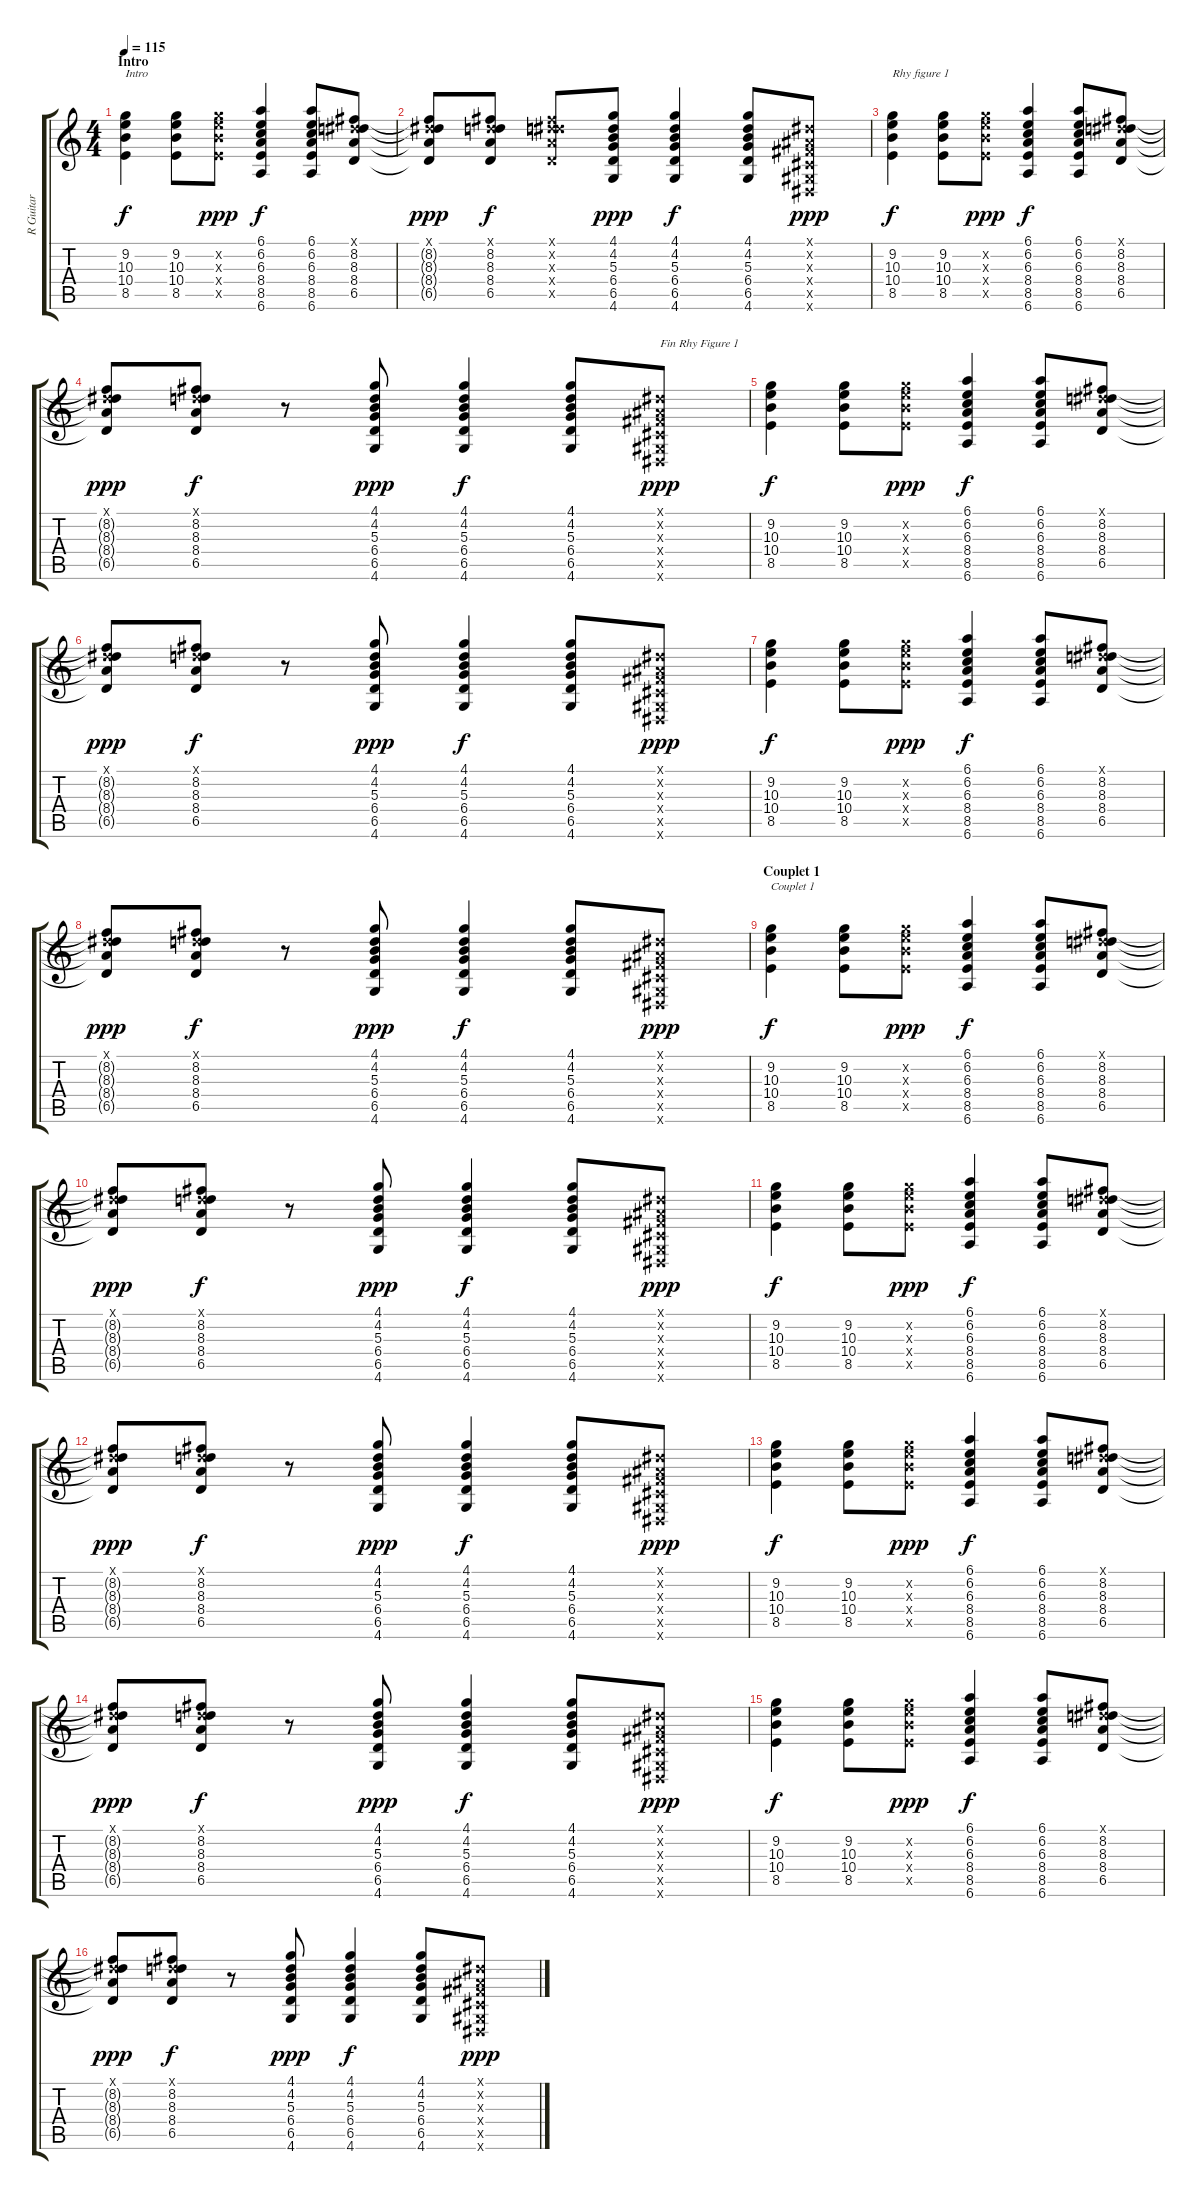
\track ("R Guitar" "R Guitar") {instrument electricguitarmuted}
\staff {score tabs}
\tuning (Eb4 Bb3 Gb3 Db3 Ab2 Eb2) {hide}
\ts (4 4)
\section ("" "Intro")
\tempo 115
\clef g2
\ks c
(9.2 10.3 10.4 8.5).4{txt "Intro" dy f instrument electricguitarmuted} (9.2 10.3 10.4 8.5).8 (9.2{x} 10.3{x} 10.4{x} 8.5{x}).8{dy ppp} (6.1 6.2 6.3 8.4 8.5 6.6).4{dy f} (6.1 6.2 6.3 8.4 8.5 6.6).8 (0.1{x} 8.2 8.3 8.4 6.5).8 |
(0.1{x} 8.2{t} 8.3{t} 8.4{t} 6.5{t}).8{dy ppp} (0.1{x} 8.2 8.3 8.4 6.5).8{dy f} (0.1{x} 8.2{x} 8.3{x} 8.4{x} 6.5{x}).8 (4.1 4.2 5.3 6.4 6.5 4.6).8{dy ppp} (4.1 4.2 5.3 6.4 6.5 4.6).4{dy f} (4.1 4.2 5.3 6.4 6.5 4.6).8 (0.1{x} 0.2{x} 0.3{x} 0.4{x} 0.5{x} 0.6{x}).8{dy ppp} |
(9.2 10.3 10.4 8.5).4{txt "Rhy figure 1" dy f} (9.2 10.3 10.4 8.5).8 (9.2{x} 10.3{x} 10.4{x} 8.5{x}).8{dy ppp} (6.1 6.2 6.3 8.4 8.5 6.6).4{dy f} (6.1 6.2 6.3 8.4 8.5 6.6).8 (0.1{x} 8.2 8.3 8.4 6.5).8 |
(0.1{x} 8.2{t} 8.3{t} 8.4{t} 6.5{t}).8{dy ppp} (0.1{x} 8.2 8.3 8.4 6.5).8{dy f} r.8 (4.1 4.2 5.3 6.4 6.5 4.6).8{dy ppp} (4.1 4.2 5.3 6.4 6.5 4.6).4{dy f} (4.1 4.2 5.3 6.4 6.5 4.6).8 (0.1{x} 0.2{x} 0.3{x} 0.4{x} 0.5{x} 0.6{x}).8{txt "Fin Rhy Figure 1" dy ppp} |
(9.2 10.3 10.4 8.5).4{dy f} (9.2 10.3 10.4 8.5).8 (9.2{x} 10.3{x} 10.4{x} 8.5{x}).8{dy ppp} (6.1 6.2 6.3 8.4 8.5 6.6).4{dy f} (6.1 6.2 6.3 8.4 8.5 6.6).8 (0.1{x} 8.2 8.3 8.4 6.5).8 |
(0.1{x} 8.2{t} 8.3{t} 8.4{t} 6.5{t}).8{dy ppp} (0.1{x} 8.2 8.3 8.4 6.5).8{dy f} r.8 (4.1 4.2 5.3 6.4 6.5 4.6).8{dy ppp} (4.1 4.2 5.3 6.4 6.5 4.6).4{dy f} (4.1 4.2 5.3 6.4 6.5 4.6).8 (0.1{x} 0.2{x} 0.3{x} 0.4{x} 0.5{x} 0.6{x}).8{dy ppp} |
(9.2 10.3 10.4 8.5).4{dy f} (9.2 10.3 10.4 8.5).8 (9.2{x} 10.3{x} 10.4{x} 8.5{x}).8{dy ppp} (6.1 6.2 6.3 8.4 8.5 6.6).4{dy f} (6.1 6.2 6.3 8.4 8.5 6.6).8 (0.1{x} 8.2 8.3 8.4 6.5).8 |
(0.1{x} 8.2{t} 8.3{t} 8.4{t} 6.5{t}).8{dy ppp} (0.1{x} 8.2 8.3 8.4 6.5).8{dy f} r.8 (4.1 4.2 5.3 6.4 6.5 4.6).8{dy ppp} (4.1 4.2 5.3 6.4 6.5 4.6).4{dy f} (4.1 4.2 5.3 6.4 6.5 4.6).8 (0.1{x} 0.2{x} 0.3{x} 0.4{x} 0.5{x} 0.6{x}).8{dy ppp} |
\section ("" "Couplet 1")
(9.2 10.3 10.4 8.5).4{txt "Couplet 1" dy f} (9.2 10.3 10.4 8.5).8 (9.2{x} 10.3{x} 10.4{x} 8.5{x}).8{dy ppp} (6.1 6.2 6.3 8.4 8.5 6.6).4{dy f} (6.1 6.2 6.3 8.4 8.5 6.6).8 (0.1{x} 8.2 8.3 8.4 6.5).8 |
(0.1{x} 8.2{t} 8.3{t} 8.4{t} 6.5{t}).8{dy ppp} (0.1{x} 8.2 8.3 8.4 6.5).8{dy f} r.8 (4.1 4.2 5.3 6.4 6.5 4.6).8{dy ppp} (4.1 4.2 5.3 6.4 6.5 4.6).4{dy f} (4.1 4.2 5.3 6.4 6.5 4.6).8 (0.1{x} 0.2{x} 0.3{x} 0.4{x} 0.5{x} 0.6{x}).8{dy ppp} |
(9.2 10.3 10.4 8.5).4{dy f} (9.2 10.3 10.4 8.5).8 (9.2{x} 10.3{x} 10.4{x} 8.5{x}).8{dy ppp} (6.1 6.2 6.3 8.4 8.5 6.6).4{dy f} (6.1 6.2 6.3 8.4 8.5 6.6).8 (0.1{x} 8.2 8.3 8.4 6.5).8 |
(0.1{x} 8.2{t} 8.3{t} 8.4{t} 6.5{t}).8{dy ppp} (0.1{x} 8.2 8.3 8.4 6.5).8{dy f} r.8 (4.1 4.2 5.3 6.4 6.5 4.6).8{dy ppp} (4.1 4.2 5.3 6.4 6.5 4.6).4{dy f} (4.1 4.2 5.3 6.4 6.5 4.6).8 (0.1{x} 0.2{x} 0.3{x} 0.4{x} 0.5{x} 0.6{x}).8{dy ppp} |
(9.2 10.3 10.4 8.5).4{dy f} (9.2 10.3 10.4 8.5).8 (9.2{x} 10.3{x} 10.4{x} 8.5{x}).8{dy ppp} (6.1 6.2 6.3 8.4 8.5 6.6).4{dy f} (6.1 6.2 6.3 8.4 8.5 6.6).8 (0.1{x} 8.2 8.3 8.4 6.5).8 |
(0.1{x} 8.2{t} 8.3{t} 8.4{t} 6.5{t}).8{dy ppp} (0.1{x} 8.2 8.3 8.4 6.5).8{dy f} r.8 (4.1 4.2 5.3 6.4 6.5 4.6).8{dy ppp} (4.1 4.2 5.3 6.4 6.5 4.6).4{dy f} (4.1 4.2 5.3 6.4 6.5 4.6).8 (0.1{x} 0.2{x} 0.3{x} 0.4{x} 0.5{x} 0.6{x}).8{dy ppp} |
(9.2 10.3 10.4 8.5).4{dy f} (9.2 10.3 10.4 8.5).8 (9.2{x} 10.3{x} 10.4{x} 8.5{x}).8{dy ppp} (6.1 6.2 6.3 8.4 8.5 6.6).4{dy f} (6.1 6.2 6.3 8.4 8.5 6.6).8 (0.1{x} 8.2 8.3 8.4 6.5).8 |
(0.1{x} 8.2{t} 8.3{t} 8.4{t} 6.5{t}).8{dy ppp} (0.1{x} 8.2 8.3 8.4 6.5).8{dy f} r.8 (4.1 4.2 5.3 6.4 6.5 4.6).8{dy ppp} (4.1 4.2 5.3 6.4 6.5 4.6).4{dy f} (4.1 4.2 5.3 6.4 6.5 4.6).8 (0.1{x} 0.2{x} 0.3{x} 0.4{x} 0.5{x} 0.6{x}).8{dy ppp}
